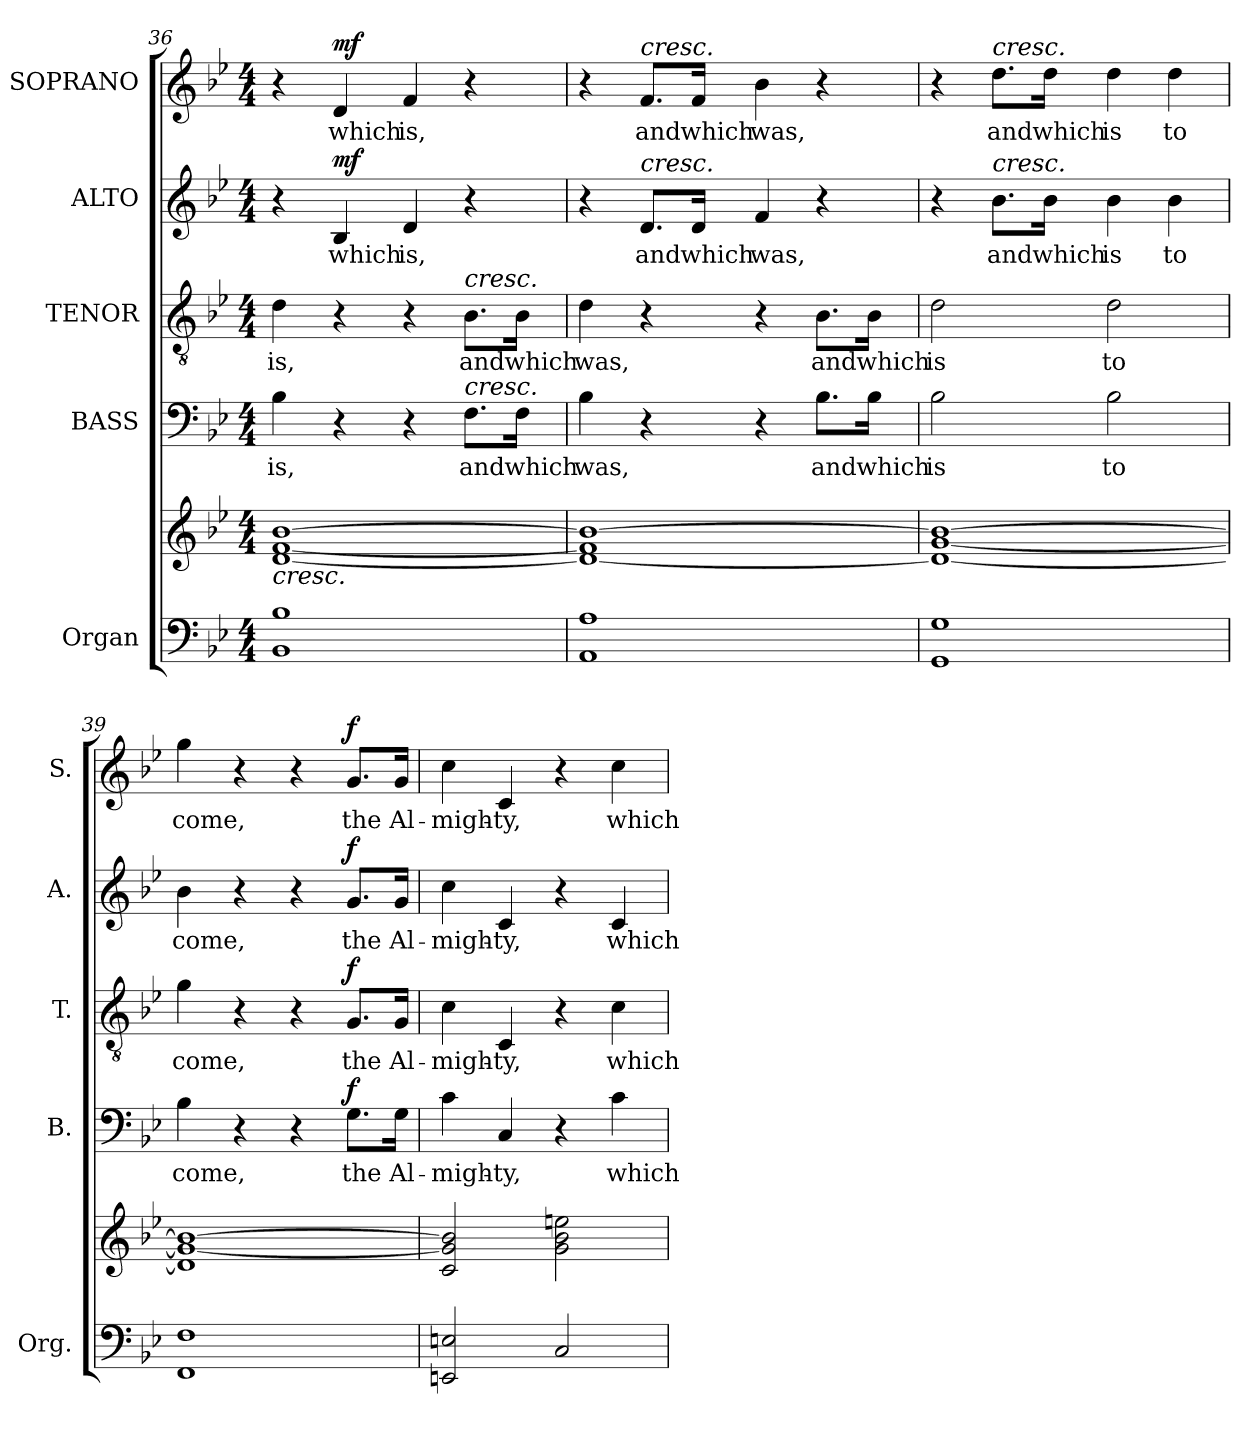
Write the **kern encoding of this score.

**kern	**kern	**kern	**text	**dynam	**kern	**text	**dynam	**kern	**text	**dynam	**kern	**text	**dynam
*part5	*part5	*part4	*part4	*part4	*part3	*part3	*part3	*part2	*part2	*part2	*part1	*part1	*part1
*staff6	*staff5	*staff4	*staff4	*staff4	*staff3	*staff3	*staff3	*staff2	*staff2	*staff2	*staff1	*staff1	*staff1
*I"Organ	*	*I"BASS	*	*	*I"TENOR	*	*	*I"ALTO	*	*	*I"SOPRANO	*	*
*I'Org.	*	*I'B.	*	*	*I'T.	*	*	*I'A.	*	*	*I'S.	*	*
!!LO:PB:g=z
*clefF4	*clefG2	*clefF4	*	*	*clefGv2	*	*	*clefG2	*	*	*clefG2	*	*
*	*	*	*	*	*ITrd7c12	*	*	*	*	*	*	*	*
*k[b-e-]	*k[b-e-]	*k[b-e-]	*	*	*k[b-e-]	*	*	*k[b-e-]	*	*	*k[b-e-]	*	*
*B-:	*B-:	*B-:	*	*	*B-:	*	*	*B-:	*	*	*B-:	*	*
*M4/4	*M4/4	*M4/4	*	*	*M4/4	*	*	*M4/4	*	*	*M4/4	*	*
=36	=36	=36	=36	=36	=36	=36	=36	=36	=36	=36	=36	=36	=36
!	!	!	!LO:LY:b:color=#000000	!	!	!	!	!	!	!	!	!	!
!	!LO:TX:b:i:t=cresc.	!	!	!	!	!	!	!	!	!	!	!	!
!	!	!	!	!	!	!LO:LY:b:color=#000000	!	!	!	!	!	!	!
1BB-i 1B-i	[1di [1fi [1b-i	4B-i\	is,	.	4Di\	is,	.	4r	.	.	4r	.	.
!	!	!	!	!	!	!	!	!	!LO:LY:b:color=#000000	!	!	!	!
!	!	!	!	!	!	!	!	!	!	!	!	!LO:LY:b:color=#000000	!
.	.	4r	.	.	4r	.	.	4B-i/	which	mf	4di/	which	mf
!	!	!	!	!	!	!	!	!	!LO:LY:b:color=#000000	!	!	!	!
!	!	!	!	!	!	!	!	!	!	!	!	!LO:LY:b:color=#000000	!
.	.	4r	.	.	4r	.	.	4di/	is,	.	4fi/	is,	.
!	!	!	!LO:LY:b:color=#000000	!	!	!	!	!	!	!	!	!	!
!	!	!	!	!	!LO:TX:a:i:t=cresc.	!	!	!	!	!	!	!	!
!	!	!LO:TX:a:i:t=cresc.	!	!	!	!	!	!	!	!	!	!	!
!	!	!	!	!	!	!LO:LY:b:color=#000000	!	!	!	!	!	!	!
.	.	8.Fi\L	and	.	8.BB-i\L	and	.	4r	.	.	4r	.	.
!	!	!	!LO:LY:b:color=#000000	!	!	!	!	!	!	!	!	!	!
!	!	!	!	!	!	!LO:LY:b:color=#000000	!	!	!	!	!	!	!
.	.	16Fi\Jk	which	.	16BB-i\Jk	which	.	.	.	.	.	.	.
=37	=37	=37	=37	=37	=37	=37	=37	=37	=37	=37	=37	=37	=37
!	!	!	!LO:LY:b:color=#000000	!	!	!	!	!	!	!	!	!	!
!	!	!	!	!	!	!LO:LY:b:color=#000000	!	!	!	!	!	!	!
1AAi 1Ai	1di_ 1fi] 1b-i_	4B-i\	was,	.	4Di\	was,	.	4r	.	.	4r	.	.
!	!	!	!	!	!	!	!	!	!LO:LY:b:color=#000000	!	!	!	!
!	!	!	!	!	!	!	!	!	!	!	!LO:TX:a:i:t=cresc.	!	!
!	!	!	!	!	!	!	!	!LO:TX:a:i:t=cresc.	!	!	!	!	!
!	!	!	!	!	!	!	!	!	!	!	!	!LO:LY:b:color=#000000	!
.	.	4r	.	.	4r	.	.	8.di/L	and	.	8.fi/L	and	.
!	!	!	!	!	!	!	!	!	!LO:LY:b:color=#000000	!	!	!	!
!	!	!	!	!	!	!	!	!	!	!	!	!LO:LY:b:color=#000000	!
.	.	.	.	.	.	.	.	16di/Jk	which	.	16fi/Jk	which	.
!	!	!	!	!	!	!	!	!	!LO:LY:b:color=#000000	!	!	!	!
!	!	!	!	!	!	!	!	!	!	!	!	!LO:LY:b:color=#000000	!
.	.	4r	.	.	4r	.	.	4fi/	was,	.	4b-i\	was,	.
!	!	!	!LO:LY:b:color=#000000	!	!	!	!	!	!	!	!	!	!
!	!	!	!	!	!	!LO:LY:b:color=#000000	!	!	!	!	!	!	!
.	.	8.B-i\L	and	.	8.BB-i\L	and	.	4r	.	.	4r	.	.
!	!	!	!LO:LY:b:color=#000000	!	!	!	!	!	!	!	!	!	!
!	!	!	!	!	!	!LO:LY:b:color=#000000	!	!	!	!	!	!	!
.	.	16B-i\Jk	which	.	16BB-i\Jk	which	.	.	.	.	.	.	.
=38	=38	=38	=38	=38	=38	=38	=38	=38	=38	=38	=38	=38	=38
!	!	!	!LO:LY:b:color=#000000	!	!	!	!	!	!	!	!	!	!
!	!	!	!	!	!	!LO:LY:b:color=#000000	!	!	!	!	!	!	!
1GGi 1Gi	1di_ [1gi 1b-i_	2B-i\	is	.	2Di\	is	.	4r	.	.	4r	.	.
!	!	!	!	!	!	!	!	!	!LO:LY:b:color=#000000	!	!	!	!
!	!	!	!	!	!	!	!	!	!	!	!LO:TX:a:i:t=cresc.	!	!
!	!	!	!	!	!	!	!	!LO:TX:a:i:t=cresc.	!	!	!	!	!
!	!	!	!	!	!	!	!	!	!	!	!	!LO:LY:b:color=#000000	!
.	.	.	.	.	.	.	.	8.b-i\L	and	.	8.ddi\L	and	.
!	!	!	!	!	!	!	!	!	!LO:LY:b:color=#000000	!	!	!	!
!	!	!	!	!	!	!	!	!	!	!	!	!LO:LY:b:color=#000000	!
.	.	.	.	.	.	.	.	16b-i\Jk	which	.	16ddi\Jk	which	.
!	!	!	!LO:LY:b:color=#000000	!	!	!	!	!	!	!	!	!	!
!	!	!	!	!	!	!LO:LY:b:color=#000000	!	!	!	!	!	!	!
!	!	!	!	!	!	!	!	!	!LO:LY:b:color=#000000	!	!	!	!
!	!	!	!	!	!	!	!	!	!	!	!	!LO:LY:b:color=#000000	!
.	.	2B-i\	to	.	2Di\	to	.	4b-i\	is	.	4ddi\	is	.
!	!	!	!	!	!	!	!	!	!LO:LY:b:color=#000000	!	!	!	!
!	!	!	!	!	!	!	!	!	!	!	!	!LO:LY:b:color=#000000	!
.	.	.	.	.	.	.	.	4b-i\	to	.	4ddi\	to	.
=39	=39	=39	=39	=39	=39	=39	=39	=39	=39	=39	=39	=39	=39
!	!	!	!LO:LY:b:color=#000000	!	!	!	!	!	!	!	!	!	!
!	!	!	!	!	!	!LO:LY:b:color=#000000	!	!	!	!	!	!	!
!	!	!	!	!	!	!	!	!	!LO:LY:b:color=#000000	!	!	!	!
!	!	!	!	!	!	!	!	!	!	!	!	!LO:LY:b:color=#000000	!
1FFi 1Fi	1di] 1gi_ 1b-i_	4B-i\	come,	.	4Gi\	come,	.	4b-i\	come,	.	4ggi\	come,	.
.	.	4r	.	.	4r	.	.	4r	.	.	4r	.	.
.	.	4r	.	.	4r	.	.	4r	.	.	4r	.	.
!	!	!	!LO:LY:b:color=#000000	!	!	!	!	!	!	!	!	!	!
!	!	!	!	!	!	!LO:LY:b:color=#000000	!	!	!	!	!	!	!
!	!	!	!	!	!	!	!	!	!LO:LY:b:color=#000000	!	!	!	!
!	!	!	!	!	!	!	!	!	!	!	!	!LO:LY:b:color=#000000	!
.	.	8.Gi\L	the	f	8.GGi/L	the	f	8.gi/L	the	f	8.gi/L	the	f
!	!	!	!LO:LY:b:color=#000000	!	!	!	!	!	!	!	!	!	!
!	!	!	!	!	!	!LO:LY:b:color=#000000	!	!	!	!	!	!	!
!	!	!	!	!	!	!	!	!	!LO:LY:b:color=#000000	!	!	!	!
!	!	!	!	!	!	!	!	!	!	!	!	!LO:LY:b:color=#000000	!
.	.	16Gi\Jk	Al-	.	16GGi/Jk	Al-	.	16gi/Jk	Al-	.	16gi/Jk	Al-	.
=40	=40	=40	=40	=40	=40	=40	=40	=40	=40	=40	=40	=40	=40
!	!	!	!LO:LY:b:color=#000000	!	!	!	!	!	!	!	!	!	!
!	!	!	!	!	!	!LO:LY:b:color=#000000	!	!	!	!	!	!	!
!	!	!	!	!	!	!	!	!	!LO:LY:b:color=#000000	!	!	!	!
!	!	!	!	!	!	!	!	!	!	!	!	!LO:LY:b:color=#000000	!
2EEni/ 2Eni	2ci/ 2gi] 2b-i]	4ci\	-migh-	.	4Ci\	-migh-	.	4cci\	-migh-	.	4cci\	-migh-	.
!	!	!	!LO:LY:b:color=#000000	!	!	!	!	!	!	!	!	!	!
!	!	!	!	!	!	!LO:LY:b:color=#000000	!	!	!	!	!	!	!
!	!	!	!	!	!	!	!	!	!LO:LY:b:color=#000000	!	!	!	!
!	!	!	!	!	!	!	!	!	!	!	!	!LO:LY:b:color=#000000	!
.	.	4Ci/	-ty,	.	4CCi/	-ty,	.	4ci/	-ty,	.	4ci/	-ty,	.
2Ci/	2gi\ 2b-i 2eeni	4r	.	.	4r	.	.	4r	.	.	4r	.	.
!	!	!	!LO:LY:b:color=#000000	!	!	!	!	!	!	!	!	!	!
!	!	!	!	!	!	!LO:LY:b:color=#000000	!	!	!	!	!	!	!
!	!	!	!	!	!	!	!	!	!LO:LY:b:color=#000000	!	!	!	!
!	!	!	!	!	!	!	!	!	!	!	!	!LO:LY:b:color=#000000	!
.	.	4ci\	which	.	4Ci\	which	.	4ci/	which	.	4cci\	which	.
=	=	=	=	=	=	=	=	=	=	=	=	=	=
*-	*-	*-	*-	*-	*-	*-	*-	*-	*-	*-	*-	*-	*-
